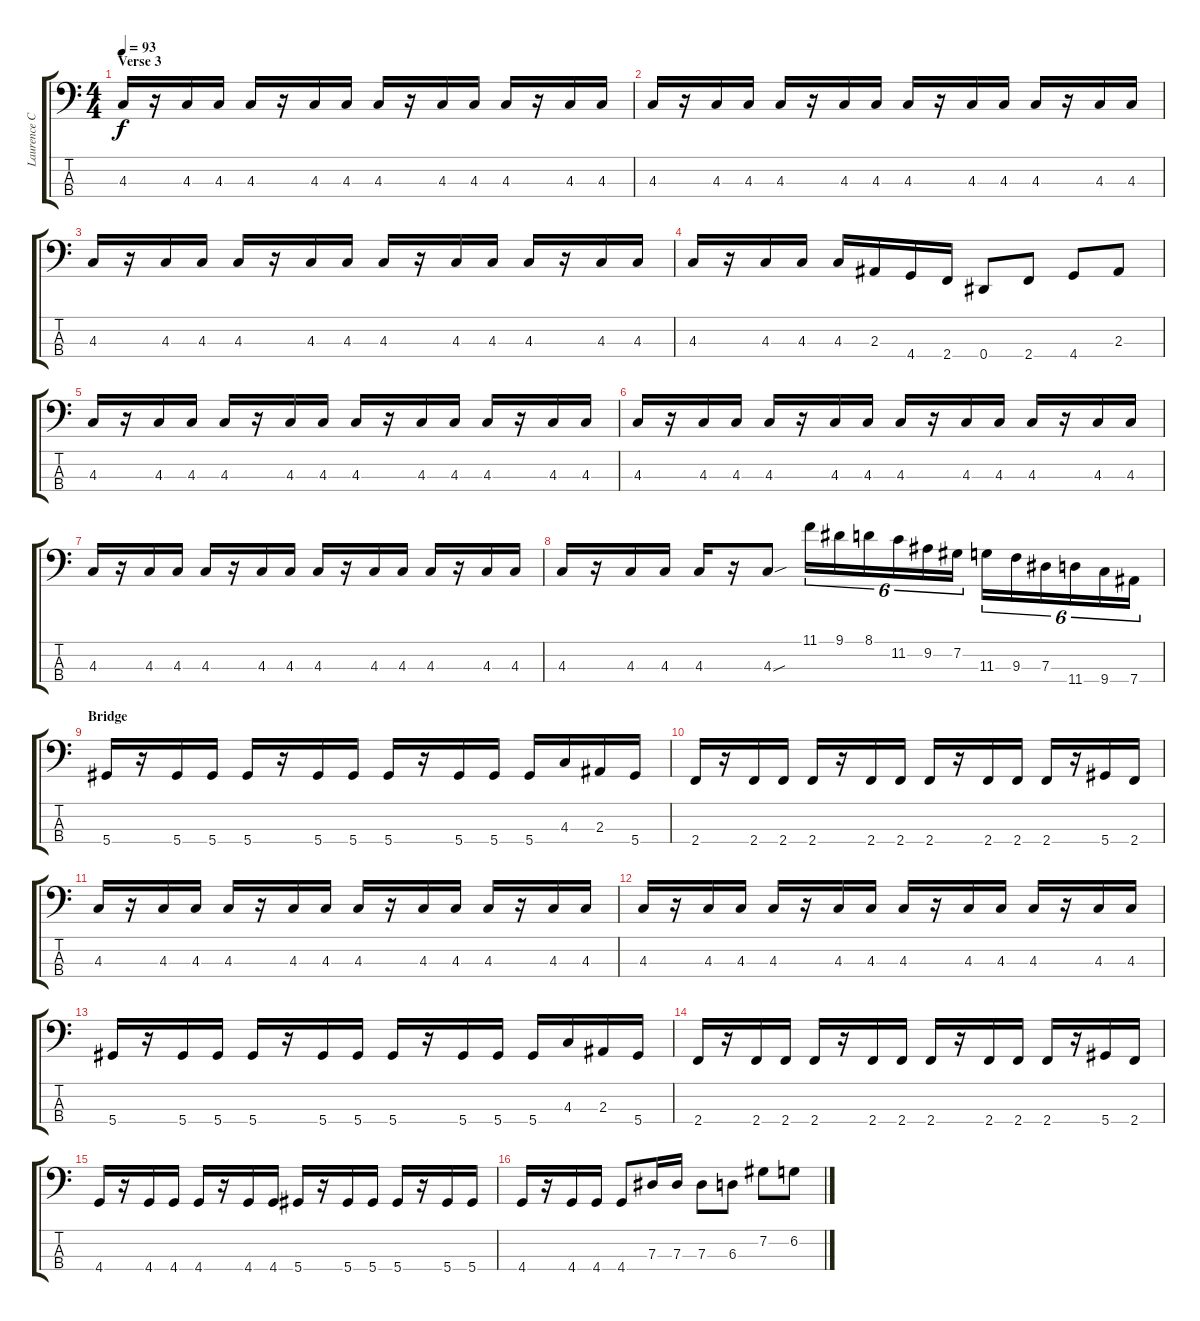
\track ("Laurence Cottle" "Laurence C") {instrument electricbassfinger}
\staff {score tabs}
\tuning (Gb2 Db2 Ab1 Eb1) {hide}
\ts (4 4)
\section ("" "Verse 3")
\tempo 93
\clef f4
\ks c
4.3.16{dy f} r.16 4.3.16 4.3.16 4.3.16 r.16 4.3.16 4.3.16 4.3.16 r.16 4.3.16 4.3.16 4.3.16 r.16 4.3.16 4.3.16 |
4.3.16 r.16 4.3.16 4.3.16 4.3.16 r.16 4.3.16 4.3.16 4.3.16 r.16 4.3.16 4.3.16 4.3.16 r.16 4.3.16 4.3.16 |
4.3.16 r.16 4.3.16 4.3.16 4.3.16 r.16 4.3.16 4.3.16 4.3.16 r.16 4.3.16 4.3.16 4.3.16 r.16 4.3.16 4.3.16 |
4.3.16 r.16 4.3.16 4.3.16 4.3.16 2.3.16 4.4.16 2.4.16 0.4.8 2.4.8 4.4.8 2.3.8 |
4.3.16 r.16 4.3.16 4.3.16 4.3.16 r.16 4.3.16 4.3.16 4.3.16 r.16 4.3.16 4.3.16 4.3.16 r.16 4.3.16 4.3.16 |
4.3.16 r.16 4.3.16 4.3.16 4.3.16 r.16 4.3.16 4.3.16 4.3.16 r.16 4.3.16 4.3.16 4.3.16 r.16 4.3.16 4.3.16 |
4.3.16 r.16 4.3.16 4.3.16 4.3.16 r.16 4.3.16 4.3.16 4.3.16 r.16 4.3.16 4.3.16 4.3.16 r.16 4.3.16 4.3.16 |
4.3.16 r.16 4.3.16 4.3.16 4.3.16 r.16 4.3{sou}.8 11.1.16{tu (6 4)} 9.1.16{tu (6 4)} 8.1.16{tu (6 4)} 11.2.16{tu (6 4)} 9.2.16{tu (6 4)} 7.2.16{tu (6 4)} 11.3.16{tu (6 4)} 9.3.16{tu (6 4)} 7.3.16{tu (6 4)} 11.4.16{tu (6 4)} 9.4.16{tu (6 4)} 7.4.16{tu (6 4)} |
\section ("" "Bridge")
5.4.16 r.16 5.4.16 5.4.16 5.4.16 r.16 5.4.16 5.4.16 5.4.16 r.16 5.4.16 5.4.16 5.4.16 4.3.16 2.3.16 5.4.16 |
2.4.16 r.16 2.4.16 2.4.16 2.4.16 r.16 2.4.16 2.4.16 2.4.16 r.16 2.4.16 2.4.16 2.4.16 r.16 5.4.16 2.4.16 |
4.3.16 r.16 4.3.16 4.3.16 4.3.16 r.16 4.3.16 4.3.16 4.3.16 r.16 4.3.16 4.3.16 4.3.16 r.16 4.3.16 4.3.16 |
4.3.16 r.16 4.3.16 4.3.16 4.3.16 r.16 4.3.16 4.3.16 4.3.16 r.16 4.3.16 4.3.16 4.3.16 r.16 4.3.16 4.3.16 |
5.4.16 r.16 5.4.16 5.4.16 5.4.16 r.16 5.4.16 5.4.16 5.4.16 r.16 5.4.16 5.4.16 5.4.16 4.3.16 2.3.16 5.4.16 |
2.4.16 r.16 2.4.16 2.4.16 2.4.16 r.16 2.4.16 2.4.16 2.4.16 r.16 2.4.16 2.4.16 2.4.16 r.16 5.4.16 2.4.16 |
4.4.16 r.16 4.4.16 4.4.16 4.4.16 r.16 4.4.16 4.4.16 5.4.16 r.16 5.4.16 5.4.16 5.4.16 r.16 5.4.16 5.4.16 |
4.4.16 r.16 4.4.16 4.4.16 4.4.8 7.3.16 7.3.16 7.3.8 6.3.8 7.2.8 6.2.8
